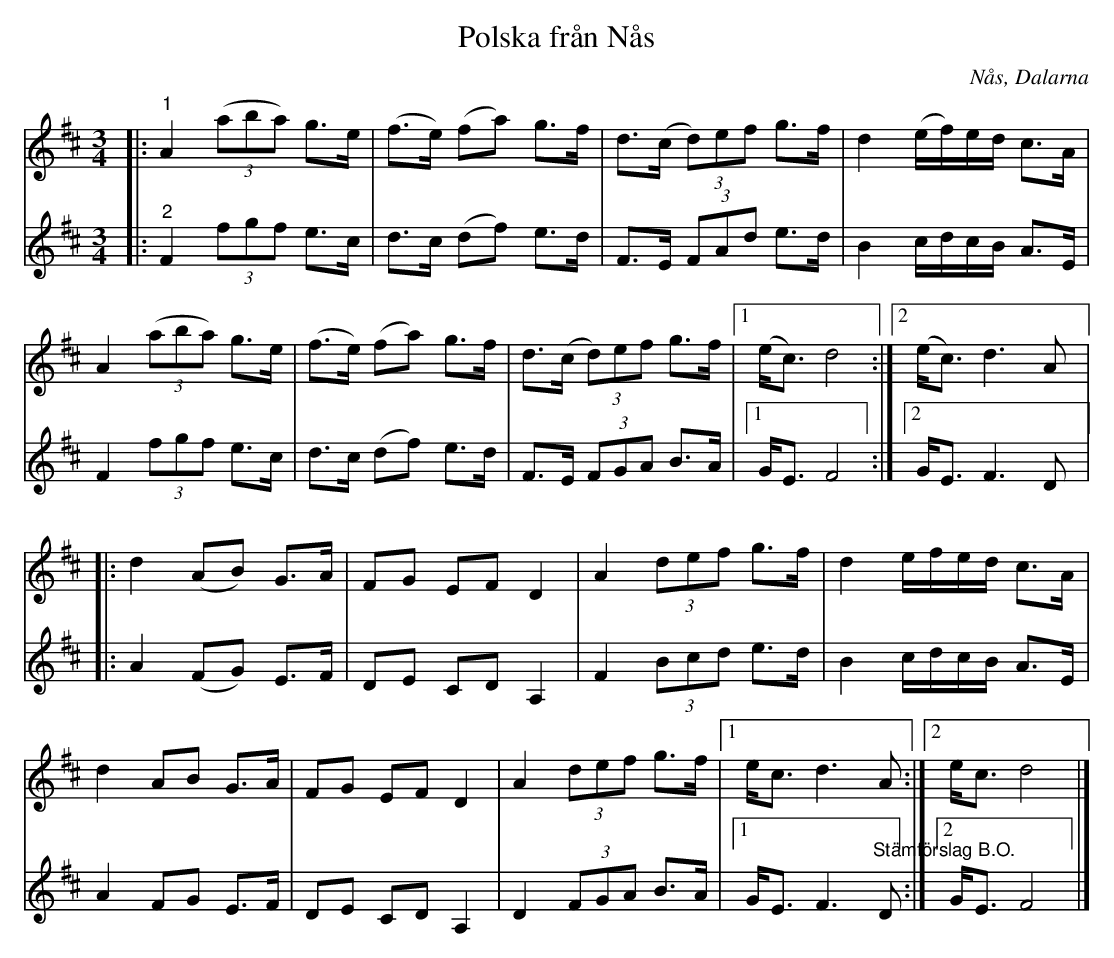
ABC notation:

X:1
T:Polska från Nås
O:Nås, Dalarna
L:1/8
M:3/4
K:D
V:1
|:"^1" A2 (3(aba) g>e | (f>e) (fa) g>f | d>(c (3d)ef g>f | d2 (e/f/)e/d/ c>A |
A2 (3(aba) g>e | (f>e) (fa) g>f | d>(c (3d)ef g>f |1 (e<c) d4 :|2 (e<c) d3 A |:
d2 (AB) G>A | FG EF D2 | A2 (3def g>f | d2 e/f/e/d/ c>A |
d2 AB G>A | FG EF D2 | A2 (3def g>f |1 e<c d3 A :|2 e<c d4 |]
V:2
|:"^2" F2 (3fgf e>c | d>c (df) e>d | F>E (3FAd e>d | B2 c/d/c/B/ A>E |
F2 (3fgf e>c | d>c (df) e>d | F>E (3FGA B>A |1 G<E F4 :|2 G<E F3 D |:
A2 (FG) E>F | DE CD A,2 | F2 (3Bcd e>d | B2 c/d/c/B/ A>E |
A2 FG E>F | DE CD A,2 | D2 (3FGA B>A |1 G<E F3"^Stämförslag B.O." D :|2 G<E F4 |]
